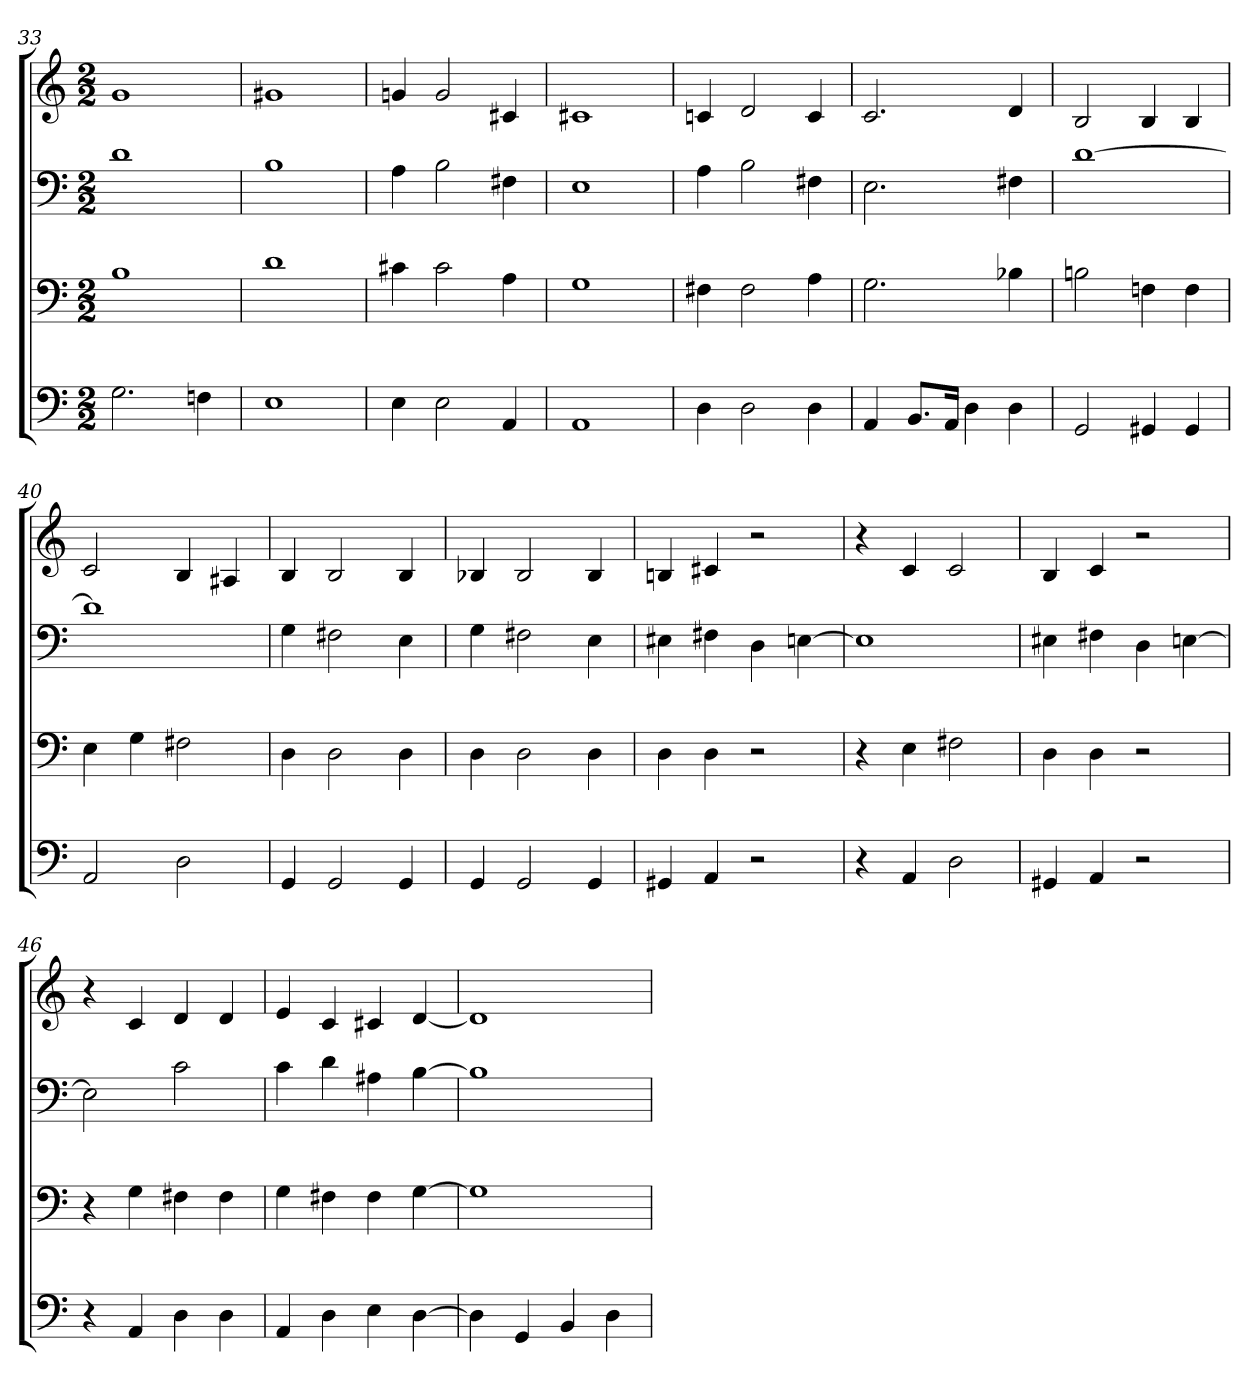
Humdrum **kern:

**kern	**kern	**kern	**kern
*part4	*part3	*part2	*part1
*staff4	*staff3	*staff2	*staff1
*M2/2	*M2/2	*M2/2	*M2/2
=33	=33	=33	=33
2.G	1B	1d	1g
4Fn	.	.	.
=34	=34	=34	=34
1E	1d	1B	1g#X
=35	=35	=35	=35
4E	4c#X	4A	4gn
2E	2c#	2B	2g
4AA	4A	4F#X	4c#X
=36	=36	=36	=36
1AA	1G	1E	1c#X
=37	=37	=37	=37
4D	4F#X	4A	4cn
2D	2F#	2B	2d
4D	4A	4F#X	4c
=38	=38	=38	=38
4AA	2.G	2.E	2.c
8.BBL	.	.	.
16AAJk	.	.	.
4D	.	.	.
4D	4B-X	4F#X	4d
=39	=39	=39	=39
2GG	2Bn	[1d	2B
4GG#X	4Fn	.	4B
4GG#	4F	.	4B
=40	=40	=40	=40
2AA	4E	1d]	2c
.	4G	.	.
2D	2F#X	.	4B
.	.	.	4A#X
=41	=41	=41	=41
4GG	4D	4G	4B
2GG	2D	2F#X	2B
4GG	4D	4E	4B
=42	=42	=42	=42
4GG	4D	4G	4B-X
2GG	2D	2F#X	2B-
4GG	4D	4E	4B-
=43	=43	=43	=43
4GG#X	4D	4E#X	4Bn
4AA	4D	4F#X	4c#X
2r	2r	4D	2r
.	.	[4En	.
=44	=44	=44	=44
4r	4r	1E]	4r
4AA	4E	.	4c
2D	2F#X	.	2c
=45	=45	=45	=45
4GG#X	4D	4E#X	4B
4AA	4D	4F#X	4c
2r	2r	4D	2r
.	.	[4En	.
=46	=46	=46	=46
4r	4r	2E]	4r
4AA	4G	.	4c
4D	4F#X	2c	4d
4D	4F#	.	4d
=47	=47	=47	=47
4AA	4G	4c	4e
4D	4F#X	4d	4c
4E	4F#	4A#X	4c#X
[4D	[4G	[4B	[4d
=48	=48	=48	=48
4D]	1G]	1B]	1d]
4GG	.	.	.
4BB	.	.	.
4D	.	.	.
=	=	=	=
*-	*-	*-	*-
